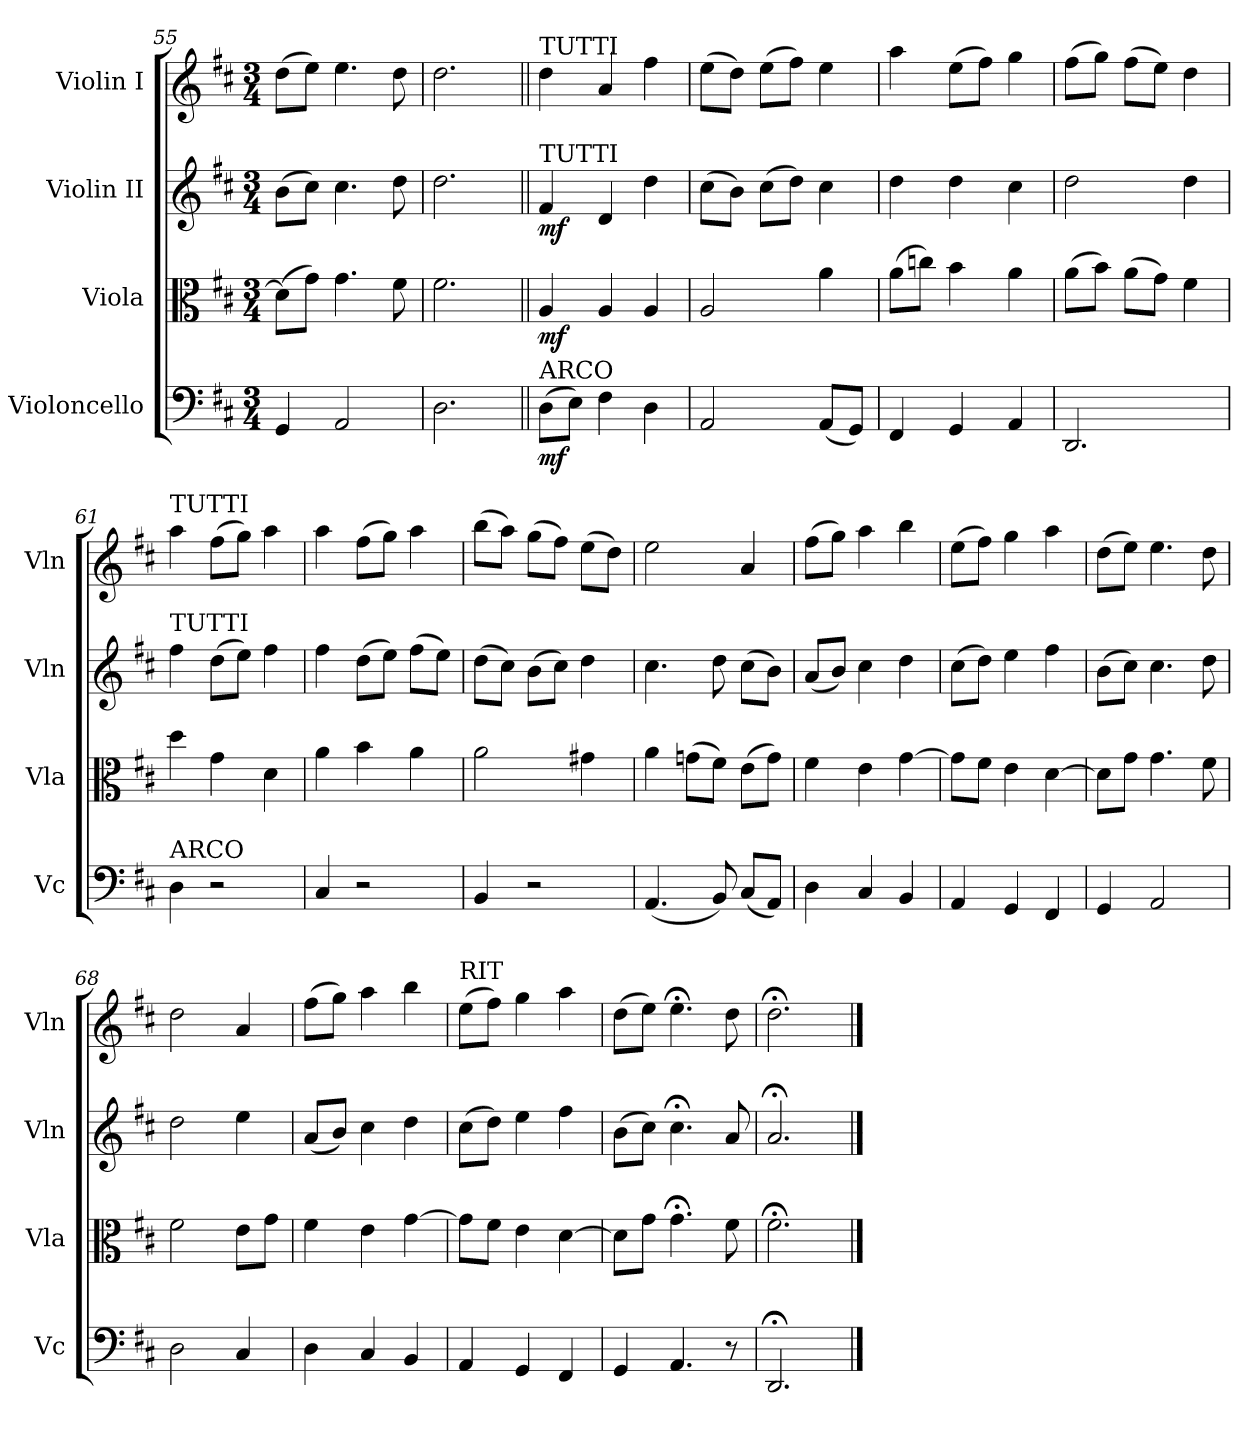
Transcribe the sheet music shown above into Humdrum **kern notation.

**kern	**dynam	**kern	**dynam	**kern	**dynam	**kern
*part4	*part4	*part3	*part3	*part2	*part2	*part1
*staff4	*staff4	*staff3	*staff3	*staff2	*staff2	*staff1
*I"Violoncello	*	*I"Viola	*	*I"Violin II	*	*I"Violin I
*I'Vc	*	*I'Vla	*	*I'Vln	*	*I'Vln
*clefF4	*	*clefC3	*	*clefG2	*	*clefG2
*k[f#c#]	*	*k[f#c#]	*	*k[f#c#]	*	*k[f#c#]
*M3/4	*	*M3/4	*	*M3/4	*	*M3/4
=55	=55	=55	=55	=55	=55	=55
4GG/	.	(8d\L]	.	(8b\L	.	(8dd\L
.	.	8g\J)	.	8cc#\J)	.	8ee\J)
2AA/	.	4.g\	.	4.cc#\	.	4.ee\
.	.	8f#\	.	8dd\	.	8dd\
=56	=56	=56	=56	=56	=56	=56
2.D\	.	2.f#\	.	2.dd\	.	2.dd\
=57||	=57||	=57||	=57||	=57||	=57||	=57||
!	!	!	!	!	!	!LO:TX:a:t=TUTTI
!	!	!	!	!LO:TX:a:t=TUTTI	!	!
!LO:TX:a:t=ARCO	!	!	!	!	!	!
!	!LO:DY:b	!	!LO:DY:b	!	!LO:DY:b	!
(8D\L	mf	4A/	mf	4f#/	mf	4dd\
8E\J)	.	.	.	.	.	.
4F#\	.	4A/	.	4d/	.	4a/
4D\	.	4A/	.	4dd\	.	4ff#\
=58	=58	=58	=58	=58	=58	=58
2AA/	.	2A/	.	(8cc#\L	.	(8ee\L
.	.	.	.	8b\J)	.	8dd\J)
.	.	.	.	(8cc#\L	.	(8ee\L
.	.	.	.	8dd\J)	.	8ff#\J)
(8AA/L	.	4a\	.	4cc#\	.	4ee\
8GG/J)	.	.	.	.	.	.
=59	=59	=59	=59	=59	=59	=59
4FF#/	.	(8a\L	.	4dd\	.	4aa\
.	.	8ccn\J)	.	.	.	.
4GG/	.	4b\	.	4dd\	.	(8ee\L
.	.	.	.	.	.	8ff#\J)
4AA/	.	4a\	.	4cc#\	.	4gg\
=60	=60	=60	=60	=60	=60	=60
2.DD/	.	(8a\L	.	2dd\	.	(8ff#\L
.	.	8b\J)	.	.	.	8gg\J)
.	.	(8a\L	.	.	.	(8ff#\L
.	.	8g\J)	.	.	.	8ee\J)
.	.	4f#\	.	4dd\	.	4dd\
=61	=61	=61	=61	=61	=61	=61
!	!	!	!	!	!	!LO:TX:a:t=TUTTI
!	!	!	!	!LO:TX:a:t=TUTTI	!	!
!LO:TX:a:t=ARCO	!	!	!	!	!	!
4D\	.	4dd\	.	4ff#\	.	4aa\
2r	.	4g\	.	(8dd\L	.	(8ff#\L
.	.	.	.	8ee\J)	.	8gg\J)
.	.	4d\	.	4ff#\	.	4aa\
!!LO:LB:g=z
=62	=62	=62	=62	=62	=62	=62
4C#/	.	4a\	.	4ff#\	.	4aa\
2r	.	4b\	.	(8dd\L	.	(8ff#\L
.	.	.	.	8ee\J)	.	8gg\J)
.	.	4a\	.	(8ff#\L	.	4aa\
.	.	.	.	8ee\J)	.	.
=63	=63	=63	=63	=63	=63	=63
4BB/	.	2a\	.	(8dd\L	.	(8bb\L
.	.	.	.	8cc#\J)	.	8aa\J)
2r	.	.	.	(8b\L	.	(8gg\L
.	.	.	.	8cc#\J)	.	8ff#\J)
.	.	4g#X\	.	4dd\	.	(8ee\L
.	.	.	.	.	.	8dd\J)
=64	=64	=64	=64	=64	=64	=64
(4.AA/	.	4a\	.	4.cc#\	.	2ee\
.	.	(8gn\L	.	.	.	.
8BB/)	.	8f#\J)	.	8dd\	.	.
(8C#/L	.	(8e\L	.	(8cc#\L	.	4a/
8AA/J)	.	8g\J)	.	8b\J)	.	.
=65	=65	=65	=65	=65	=65	=65
4D\	.	4f#\	.	(8a/L	.	(8ff#\L
.	.	.	.	8b/J)	.	8gg\J)
4C#/	.	4e\	.	4cc#\	.	4aa\
4BB/	.	[4g\	.	4dd\	.	4bb\
=66	=66	=66	=66	=66	=66	=66
4AA/	.	8g\L]	.	(8cc#\L	.	(8ee\L
.	.	8f#\J	.	8dd\J)	.	8ff#\J)
4GG/	.	4e\	.	4ee\	.	4gg\
4FF#/	.	[4d\	.	4ff#\	.	4aa\
=67	=67	=67	=67	=67	=67	=67
4GG/	.	8d\L]	.	(8b\L	.	(8dd\L
.	.	8g\J	.	8cc#\J)	.	8ee\J)
2AA/	.	4.g\	.	4.cc#\	.	4.ee\
.	.	8f#\	.	8dd\	.	8dd\
=68	=68	=68	=68	=68	=68	=68
2D\	.	2f#\	.	2dd\	.	2dd\
4C#/	.	8e\L	.	4ee\	.	4a/
.	.	8g\J	.	.	.	.
!!LO:PB:g=z
=69	=69	=69	=69	=69	=69	=69
4D\	.	4f#\	.	(8a/L	.	(8ff#\L
.	.	.	.	8b/J)	.	8gg\J)
4C#/	.	4e\	.	4cc#\	.	4aa\
4BB/	.	[4g\	.	4dd\	.	4bb\
=70	=70	=70	=70	=70	=70	=70
*	*	*	*	*	*	*MM92
!	!	!	!	!	!	!LO:TX:a:t=RIT
4AA/	.	8g\L]	.	(8cc#\L	.	(8ee\L
.	.	8f#\J	.	8dd\J)	.	8ff#\J)
4GG/	.	4e\	.	4ee\	.	4gg\
4FF#/	.	[4d\	.	4ff#\	.	4aa\
=71	=71	=71	=71	=71	=71	=71
*	*	*	*	*	*	*MM80
4GG/	.	8d\L]	.	(8b\L	.	(8dd\L
.	.	8g\J	.	8cc#\J)	.	8ee\J)
*	*	*	*	*	*	*MM58
4.AA/	.	4.g;<\	.	4.cc#;<\	.	4.ee;<\
8r	.	8f#\	.	8a/	.	8dd\
=72	=72	=72	=72	=72	=72	=72
2.DD;</	.	2.f#;<\	.	2.a;</	.	2.dd;<\
==	==	==	==	==	==	==
*-	*-	*-	*-	*-	*-	*-
